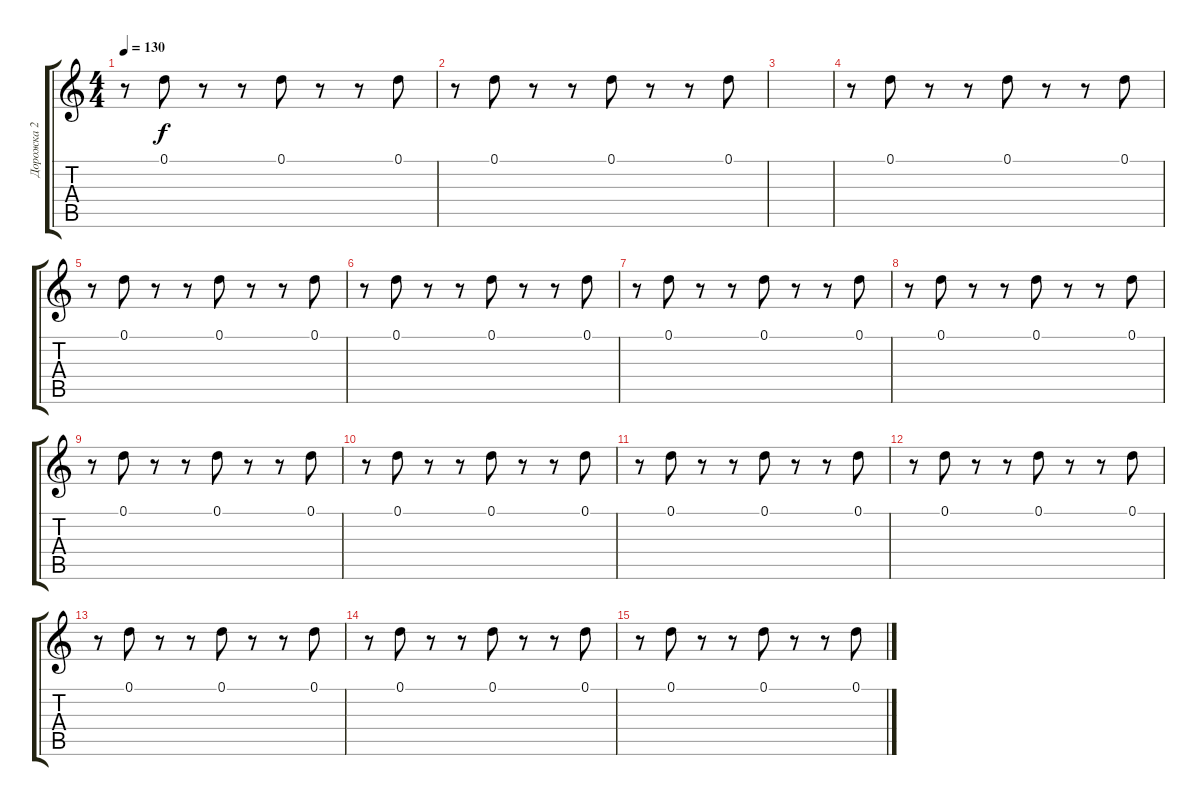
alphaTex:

\track ("Дорожка 2" "Дорожка 2") {instrument acousticguitarnylon}
\staff {score tabs}
\tuning (D4 A3 F3 C3 G2 C2) {hide}
\ts (4 4)
\tempo 130
\clef g2
\ks c
r.8{dy f} 0.1.8 r.8 r.8 0.1.8 r.8 r.8 0.1.8 |
r.8 0.1.8 r.8 r.8 0.1.8 r.8 r.8 0.1.8 |
|
r.8 0.1.8 r.8 r.8 0.1.8 r.8 r.8 0.1.8 |
r.8 0.1.8 r.8 r.8 0.1.8 r.8 r.8 0.1.8 |
r.8 0.1.8 r.8 r.8 0.1.8 r.8 r.8 0.1.8 |
r.8 0.1.8 r.8 r.8 0.1.8 r.8 r.8 0.1.8 |
r.8 0.1.8 r.8 r.8 0.1.8 r.8 r.8 0.1.8 |
r.8 0.1.8 r.8 r.8 0.1.8 r.8 r.8 0.1.8 |
r.8 0.1.8 r.8 r.8 0.1.8 r.8 r.8 0.1.8 |
r.8 0.1.8 r.8 r.8 0.1.8 r.8 r.8 0.1.8 |
r.8 0.1.8 r.8 r.8 0.1.8 r.8 r.8 0.1.8 |
r.8 0.1.8 r.8 r.8 0.1.8 r.8 r.8 0.1.8 |
r.8 0.1.8 r.8 r.8 0.1.8 r.8 r.8 0.1.8 |
r.8 0.1.8 r.8 r.8 0.1.8 r.8 r.8 0.1.8
